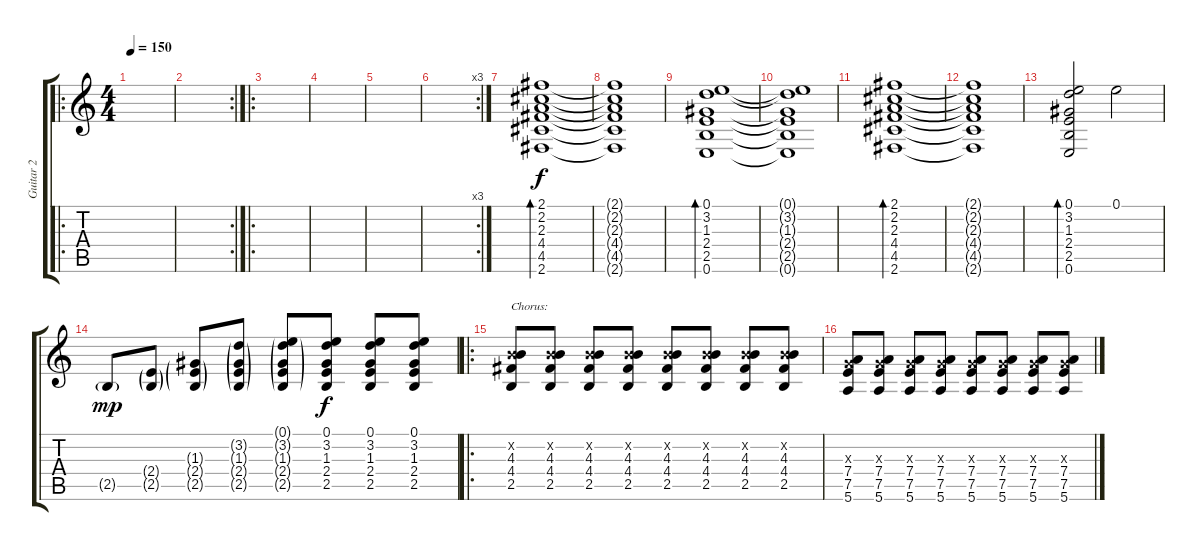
\track ("Guitar 2" "Guitar 2") {instrument acousticguitarsteel}
\staff {score tabs}
\tuning (E4 B3 G3 D3 A2 E2) {hide}
\ro
\ts (4 4)
\tempo 150
\clef g2
\ks c
|
\rc 2
|
\ro
|
|
|
\rc 3
|
(2.1 2.2 2.3 4.4 4.5 2.6).1{bd 120} |
(2.1{t} 2.2{t} 2.3{t} 4.4{t} 4.5{t} 2.6{t}).1 |
(0.1 3.2 1.3 2.4 2.5 0.6).1{bd 120} |
(0.1{t} 3.2{t} 1.3{t} 2.4{t} 2.5{t} 0.6{t}).1 |
(2.1 2.2 2.3 4.4 4.5 2.6).1{bd 120} |
(2.1{t} 2.2{t} 2.3{t} 4.4{t} 4.5{t} 2.6{t}).1 |
(0.1 3.2 1.3 2.4 2.5 0.6).2{bd 120} 0.1.2 |
2.5{g}.8{dy mp} (2.4{g} 2.5{g}).8 (1.3{g} 2.4{g} 2.5{g}).8 (3.2{g} 1.3{g} 2.4{g} 2.5{g}).8 (0.1{g} 3.2{g} 1.3{g} 2.4{g} 2.5{g}).8 (0.1 3.2 1.3 2.4 2.5).8{dy f} (0.1 3.2 1.3 2.4 2.5).8 (0.1 3.2 1.3 2.4 2.5).8 |
\ro
(0.2{x} 4.3 4.4 2.5).8{txt "Chorus:"} (0.2{x} 4.3 4.4 2.5).8 (0.2{x} 4.3 4.4 2.5).8 (0.2{x} 4.3 4.4 2.5).8 (0.2{x} 4.3 4.4 2.5).8 (0.2{x} 4.3 4.4 2.5).8 (0.2{x} 4.3 4.4 2.5).8 (0.2{x} 4.3 4.4 2.5).8 |
(0.3{x} 7.4 7.5 5.6).8 (0.3{x} 7.4 7.5 5.6).8 (0.3{x} 7.4 7.5 5.6).8 (0.3{x} 7.4 7.5 5.6).8 (0.3{x} 7.4 7.5 5.6).8 (0.3{x} 7.4 7.5 5.6).8 (0.3{x} 7.4 7.5 5.6).8 (0.3{x} 7.4 7.5 5.6).8
